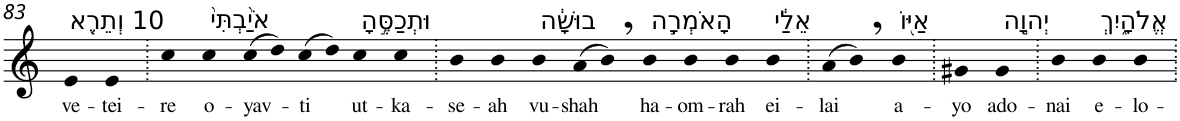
**kern	**text
*part1	*part1
*staff1	*staff1
*I"Piano	*
*I'Pno	*
!!LO:PB:g=z
*clefG2	*
*k[]	*
=83	=83
!LO:TX:a:t=10 וְתֵרֶ֤א	!
!	!LO:LY:b
4e	ve-
!	!LO:LY:b
4e	-tei-
=84.	=84.
!	!LO:LY:b
4cc	-re
!LO:TX:a:t=אֹיַ֙בְתִּי֙	!
!	!LO:LY:b
4cc	o-
!	!LO:LY:b
(>8cc	-yav-
8dd)	.
!	!LO:LY:b
(>8cc	-ti
8dd)	.
!LO:TX:a:t=וּתְכַסֶּ֣הָ	!
!	!LO:LY:b
4cc	ut-
!	!LO:LY:b
4cc	-ka-
=85.	=85.
!	!LO:LY:b
4b	-se-
!	!LO:LY:b
4b	-ah
!LO:TX:a:t=בוּשָׁ֔ה	!
!	!LO:LY:b
4b	vu-
!	!LO:LY:b
(>8a	-shah
8b,)	.
!LO:TX:a:t=הָאֹמְרָ֣ה	!
!	!LO:LY:b
4b	ha-
!	!LO:LY:b
4b	-om-
!	!LO:LY:b
4b	-rah
!LO:TX:a:t=אֵלַ֔י	!
!	!LO:LY:b
4b	ei-
=86.	=86.
!	!LO:LY:b
(>8a	-lai
8b,)	.
!LO:TX:a:t=אַיּ֖וֹ	!
!	!LO:LY:b
4b	a-
=87.	=87.
!	!LO:LY:b
4g#X	-yo
!LO:TX:a:t=יְהוָ֣ה	!
!	!LO:LY:b
4g#	ado-
=88.	=88.
!	!LO:LY:b
4b	-nai
!LO:TX:a:t=אֱלֹהָ֑יִךְ	!
!	!LO:LY:b
4b	e-
!	!LO:LY:b
4b	-lo-
=.	=.
*-	*-
